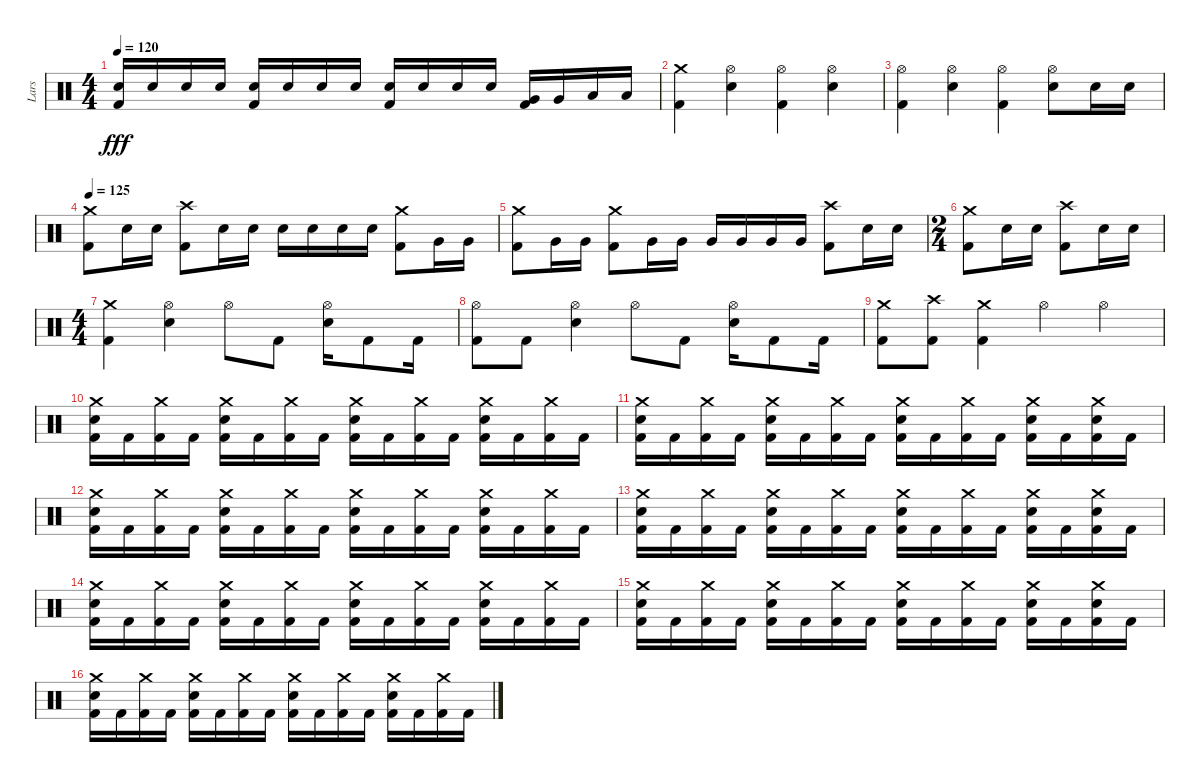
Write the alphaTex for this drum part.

\track ("Lars" "Lars") {instrument percussion}
\staff {score}
\articulation defaults
\ts (4 4)
\tempo 120
\clef neutral
\ks c
("Electric Snare (hit)" "Kick (hit) 2").16{dy fff} "Electric Snare (hit)".16 "Electric Snare (hit)".16 "Electric Snare (hit)".16 ("Electric Snare (hit)" "Kick (hit) 2").16 "Electric Snare (hit)".16 "Electric Snare (hit)".16 "Electric Snare (hit)".16 ("Electric Snare (hit)" "Kick (hit) 2").16 "Electric Snare (hit)".16 "Electric Snare (hit)".16 "Electric Snare (hit)".16 ("Very Low Tom (hit)" "Kick (hit) 2").16 "Very Low Tom (hit)".16 "Low Tom (hit)".16 "Low Tom (hit)".16 |
("Crash medium (hit)" "Kick (hit) 2").4 ("Hi-Hat (open)" "Electric Snare (hit)").4 ("Hi-Hat (open)" "Kick (hit) 2").4 ("Hi-Hat (open)" "Electric Snare (hit)").4 |
("Hi-Hat (open)" "Kick (hit) 2").4 ("Hi-Hat (open)" "Electric Snare (hit)").4 ("Hi-Hat (open)" "Kick (hit) 2").4 ("Hi-Hat (open)" "Electric Snare (hit)").8 "Electric Snare (hit)".16 "Electric Snare (hit)".16 |
\tempo 125
("Crash medium (hit)" "Kick (hit) 2").8 "Electric Snare (hit)".16 "Electric Snare (hit)".16 ("Crash high (hit)" "Kick (hit) 2").8 "Electric Snare (hit)".16 "Electric Snare (hit)".16 "Electric Snare (hit)".16 "Electric Snare (hit)".16 "Electric Snare (hit)".16 "Electric Snare (hit)".16 ("Crash medium (hit)" "Kick (hit) 2").8 "Very Low Tom (hit)".16 "Very Low Tom (hit)".16 |
("Crash medium (hit)" "Kick (hit) 2").8 "Very Low Tom (hit)".16 "Very Low Tom (hit)".16 ("Crash medium (hit)" "Kick (hit) 2").8 "Very Low Tom (hit)".16 "Very Low Tom (hit)".16 "Very Low Tom (hit)".16 "Very Low Tom (hit)".16 "Very Low Tom (hit)".16 "Very Low Tom (hit)".16 ("Crash high (hit)" "Kick (hit) 2").8 "Electric Snare (hit)".16 "Electric Snare (hit)".16 |
\ts (2 4)
("Crash medium (hit)" "Kick (hit) 2").8 "Electric Snare (hit)".16 "Electric Snare (hit)".16 ("Crash high (hit)" "Kick (hit) 2").8 "Electric Snare (hit)".16 "Electric Snare (hit)".16 |
\ts (4 4)
("Crash medium (hit)" "Kick (hit) 2").4 ("Hi-Hat (open)" "Electric Snare (hit)").4 "Hi-Hat (open)".8 "Kick (hit) 2".8 ("Hi-Hat (open)" "Electric Snare (hit)").16 "Kick (hit) 2".8 "Kick (hit) 2".16 |
("Hi-Hat (open)" "Kick (hit) 2").8 "Kick (hit) 2".8 ("Hi-Hat (open)" "Electric Snare (hit)").4 "Hi-Hat (open)".8 "Kick (hit) 2".8 ("Hi-Hat (open)" "Electric Snare (hit)").16 "Kick (hit) 2".8 "Kick (hit) 2".16 |
("Crash medium (hit)" "Kick (hit) 2").8 ("Crash high (hit)" "Kick (hit) 2").8 ("Crash medium (hit)" "Kick (hit) 2").4 "Hi-Hat (open)".4 "Hi-Hat (open)".4 |
("Crash medium (hit)" "Electric Snare (hit)" "Kick (hit) 2").16 "Kick (hit) 2".16 ("Crash medium (hit)" "Kick (hit) 2").16 "Kick (hit) 2".16 ("Crash medium (hit)" "Electric Snare (hit)" "Kick (hit) 2").16 "Kick (hit) 2".16 ("Crash medium (hit)" "Kick (hit) 2").16 "Kick (hit) 2".16 ("Crash medium (hit)" "Electric Snare (hit)" "Kick (hit) 2").16 "Kick (hit) 2".16 ("Crash medium (hit)" "Kick (hit) 2").16 "Kick (hit) 2".16 ("Crash medium (hit)" "Electric Snare (hit)" "Kick (hit) 2").16 "Kick (hit) 2".16 ("Crash medium (hit)" "Kick (hit) 2").16 "Kick (hit) 2".16 |
("Crash medium (hit)" "Electric Snare (hit)" "Kick (hit) 2").16 "Kick (hit) 2".16 ("Crash medium (hit)" "Kick (hit) 2").16 "Kick (hit) 2".16 ("Crash medium (hit)" "Electric Snare (hit)" "Kick (hit) 2").16 "Kick (hit) 2".16 ("Crash medium (hit)" "Kick (hit) 2").16 "Kick (hit) 2".16 ("Crash medium (hit)" "Electric Snare (hit)" "Kick (hit) 2").16 "Kick (hit) 2".16 ("Crash medium (hit)" "Kick (hit) 2").16 "Kick (hit) 2".16 ("Crash medium (hit)" "Electric Snare (hit)" "Kick (hit) 2").16 "Kick (hit) 2".16 ("Crash medium (hit)" "Electric Snare (hit)" "Kick (hit) 2").16 "Kick (hit) 2".16 |
("Crash medium (hit)" "Electric Snare (hit)" "Kick (hit) 2").16 "Kick (hit) 2".16 ("Crash medium (hit)" "Kick (hit) 2").16 "Kick (hit) 2".16 ("Crash medium (hit)" "Electric Snare (hit)" "Kick (hit) 2").16 "Kick (hit) 2".16 ("Crash medium (hit)" "Kick (hit) 2").16 "Kick (hit) 2".16 ("Crash medium (hit)" "Electric Snare (hit)" "Kick (hit) 2").16 "Kick (hit) 2".16 ("Crash medium (hit)" "Kick (hit) 2").16 "Kick (hit) 2".16 ("Crash medium (hit)" "Electric Snare (hit)" "Kick (hit) 2").16 "Kick (hit) 2".16 ("Crash medium (hit)" "Kick (hit) 2").16 "Kick (hit) 2".16 |
("Crash medium (hit)" "Electric Snare (hit)" "Kick (hit) 2").16 "Kick (hit) 2".16 ("Crash medium (hit)" "Kick (hit) 2").16 "Kick (hit) 2".16 ("Crash medium (hit)" "Electric Snare (hit)" "Kick (hit) 2").16 "Kick (hit) 2".16 ("Crash medium (hit)" "Kick (hit) 2").16 "Kick (hit) 2".16 ("Crash medium (hit)" "Electric Snare (hit)" "Kick (hit) 2").16 "Kick (hit) 2".16 ("Crash medium (hit)" "Kick (hit) 2").16 "Kick (hit) 2".16 ("Crash medium (hit)" "Electric Snare (hit)" "Kick (hit) 2").16 "Kick (hit) 2".16 ("Crash medium (hit)" "Electric Snare (hit)" "Kick (hit) 2").16 "Kick (hit) 2".16 |
("Crash medium (hit)" "Electric Snare (hit)" "Kick (hit) 2").16 "Kick (hit) 2".16 ("Crash medium (hit)" "Kick (hit) 2").16 "Kick (hit) 2".16 ("Crash medium (hit)" "Electric Snare (hit)" "Kick (hit) 2").16 "Kick (hit) 2".16 ("Crash medium (hit)" "Kick (hit) 2").16 "Kick (hit) 2".16 ("Crash medium (hit)" "Electric Snare (hit)" "Kick (hit) 2").16 "Kick (hit) 2".16 ("Crash medium (hit)" "Kick (hit) 2").16 "Kick (hit) 2".16 ("Crash medium (hit)" "Electric Snare (hit)" "Kick (hit) 2").16 "Kick (hit) 2".16 ("Crash medium (hit)" "Kick (hit) 2").16 "Kick (hit) 2".16 |
("Crash medium (hit)" "Electric Snare (hit)" "Kick (hit) 2").16 "Kick (hit) 2".16 ("Crash medium (hit)" "Kick (hit) 2").16 "Kick (hit) 2".16 ("Crash medium (hit)" "Electric Snare (hit)" "Kick (hit) 2").16 "Kick (hit) 2".16 ("Crash medium (hit)" "Kick (hit) 2").16 "Kick (hit) 2".16 ("Crash medium (hit)" "Electric Snare (hit)" "Kick (hit) 2").16 "Kick (hit) 2".16 ("Crash medium (hit)" "Kick (hit) 2").16 "Kick (hit) 2".16 ("Crash medium (hit)" "Electric Snare (hit)" "Kick (hit) 2").16 "Kick (hit) 2".16 ("Crash medium (hit)" "Electric Snare (hit)" "Kick (hit) 2").16 "Kick (hit) 2".16 |
("Crash medium (hit)" "Electric Snare (hit)" "Kick (hit) 2").16 "Kick (hit) 2".16 ("Crash medium (hit)" "Kick (hit) 2").16 "Kick (hit) 2".16 ("Crash medium (hit)" "Electric Snare (hit)" "Kick (hit) 2").16 "Kick (hit) 2".16 ("Crash medium (hit)" "Kick (hit) 2").16 "Kick (hit) 2".16 ("Crash medium (hit)" "Electric Snare (hit)" "Kick (hit) 2").16 "Kick (hit) 2".16 ("Crash medium (hit)" "Kick (hit) 2").16 "Kick (hit) 2".16 ("Crash medium (hit)" "Electric Snare (hit)" "Kick (hit) 2").16 "Kick (hit) 2".16 ("Crash medium (hit)" "Kick (hit) 2").16 "Kick (hit) 2".16
